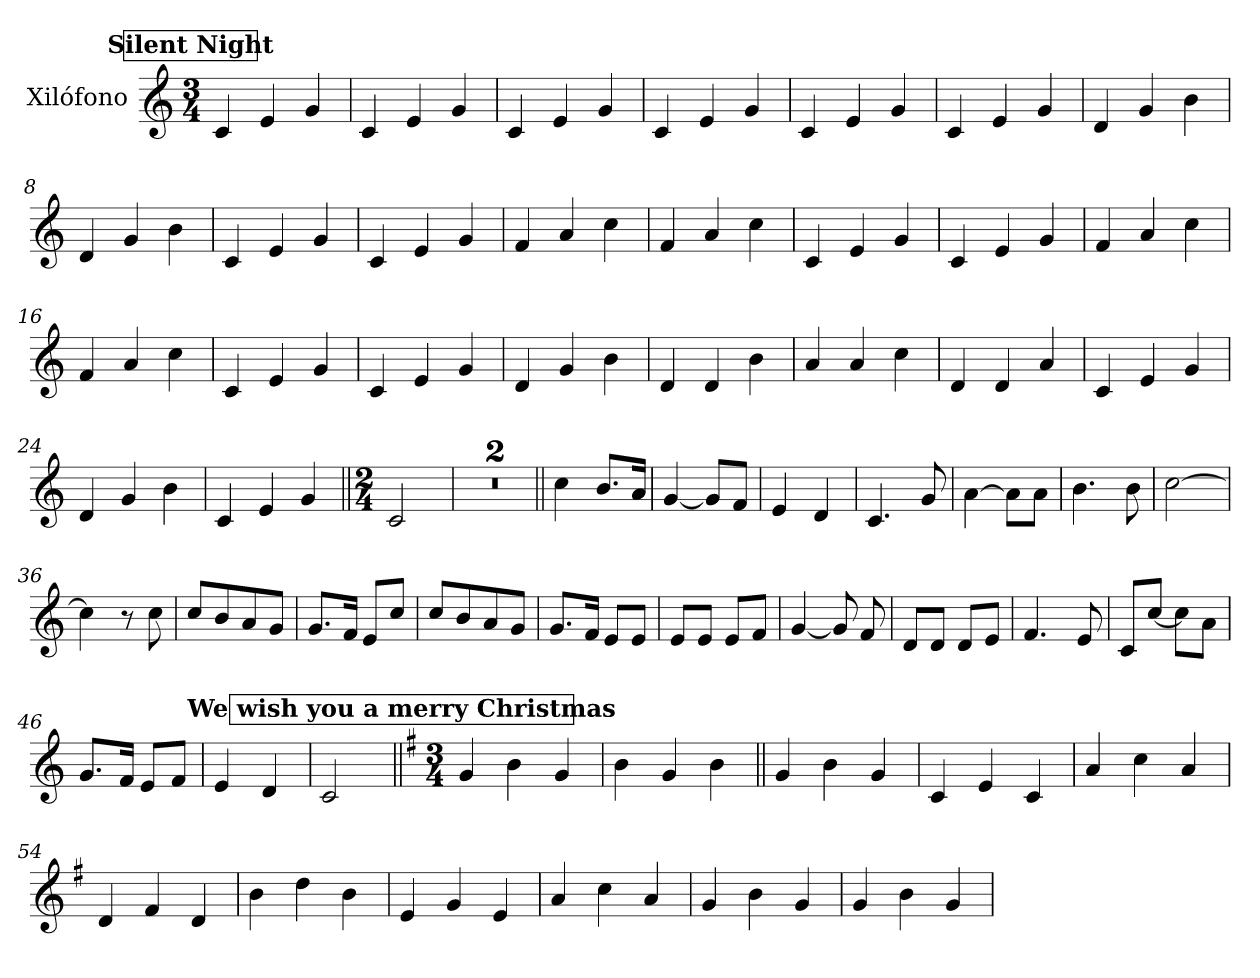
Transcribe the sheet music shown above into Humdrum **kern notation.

**kern
*part1
*staff1
*I"Xilófono
*I'Xil.
*clefG2
*ITrd-7c-12
*k[]
*M3/4
*MM120
!!LO:REH:place=s1:a:B:fs=14:t=Silent Night
=1
4cc/
4ee/
4gg/
=2
4cc/
4ee/
4gg/
=3
4cc/
4ee/
4gg/
=4
4cc/
4ee/
4gg/
=5
4cc/
4ee/
4gg/
=6
4cc/
4ee/
4gg/
=7
4dd/
4gg/
4bb\
=8
4dd/
4gg/
4bb\
=9
4cc/
4ee/
4gg/
=10
4cc/
4ee/
4gg/
=11
4ff/
4aa/
4ccc\
=12
4ff/
4aa/
4ccc\
=13
4cc/
4ee/
4gg/
!!LO:LB:g=z
=14
4cc/
4ee/
4gg/
=15
4ff/
4aa/
4ccc\
=16
4ff/
4aa/
4ccc\
=17
4cc/
4ee/
4gg/
=18
4cc/
4ee/
4gg/
=19
4dd/
4gg/
4bb\
=20
4dd/
4dd/
4bb\
=21
4aa/
4aa/
4ccc\
=22
4dd/
4dd/
4aa/
=23
4cc/
4ee/
4gg/
=24
4dd/
4gg/
4bb\
=25
4cc/
4ee/
4gg/
=26||
*M2/4
2cc/
=27
2r
=28
2r
!!LO:LB:g=z
=29||
4ccc\
8.bb/L
16aa/Jk
=30
[4gg/
8gg/L]
8ff/J
=31
4ee/
4dd/
=32
4.cc/
8gg/
=33
[4aa\
8aa\L]
8aa\J
=34
4.bb\
8bb\
=35
[2ccc\
=36
4ccc\]
8r
8ccc\
=37
8ccc/L
8bb/
8aa/
8gg/J
=38
8.gg/L
16ff/Jk
8ee/L
8ccc/J
=39
8ccc/L
8bb/
8aa/
8gg/J
=40
8.gg/L
16ff/Jk
8ee/L
8ee/J
=41
8ee/L
8ee/J
8ee/L
8ff/J
!!LO:LB:g=z
=42
[4gg/
8gg/]
8ff/
=43
8dd/L
8dd/J
8dd/L
8ee/J
=44
4.ff/
8ee/
=45
8cc/L
[8ccc/J
8ccc\L]
8aa\J
=46
8.gg/L
16ff/Jk
8ee/L
8ff/J
=47
4ee/
4dd/
=48
2cc/
!!LO:REH:place=s1:a:B:fs=14:t=We wish you a merry Christmas
=49||
*k[f#]
*M3/4
4gg/
4bb\
4gg/
=50
4bb\
4gg/
4bb\
=51||
4gg/
4bb\
4gg/
=52
4cc/
4ee/
4cc/
=53
4aa/
4ccc\
4aa/
=54
4dd/
4ff#/
4dd/
!!LO:LB:g=z
=55
4bb\
4ddd\
4bb\
=56
4ee/
4gg/
4ee/
=57
4aa/
4ccc\
4aa/
=58
4gg/
4bb\
4gg/
=59
4gg/
4bb\
4gg/
=
*-
